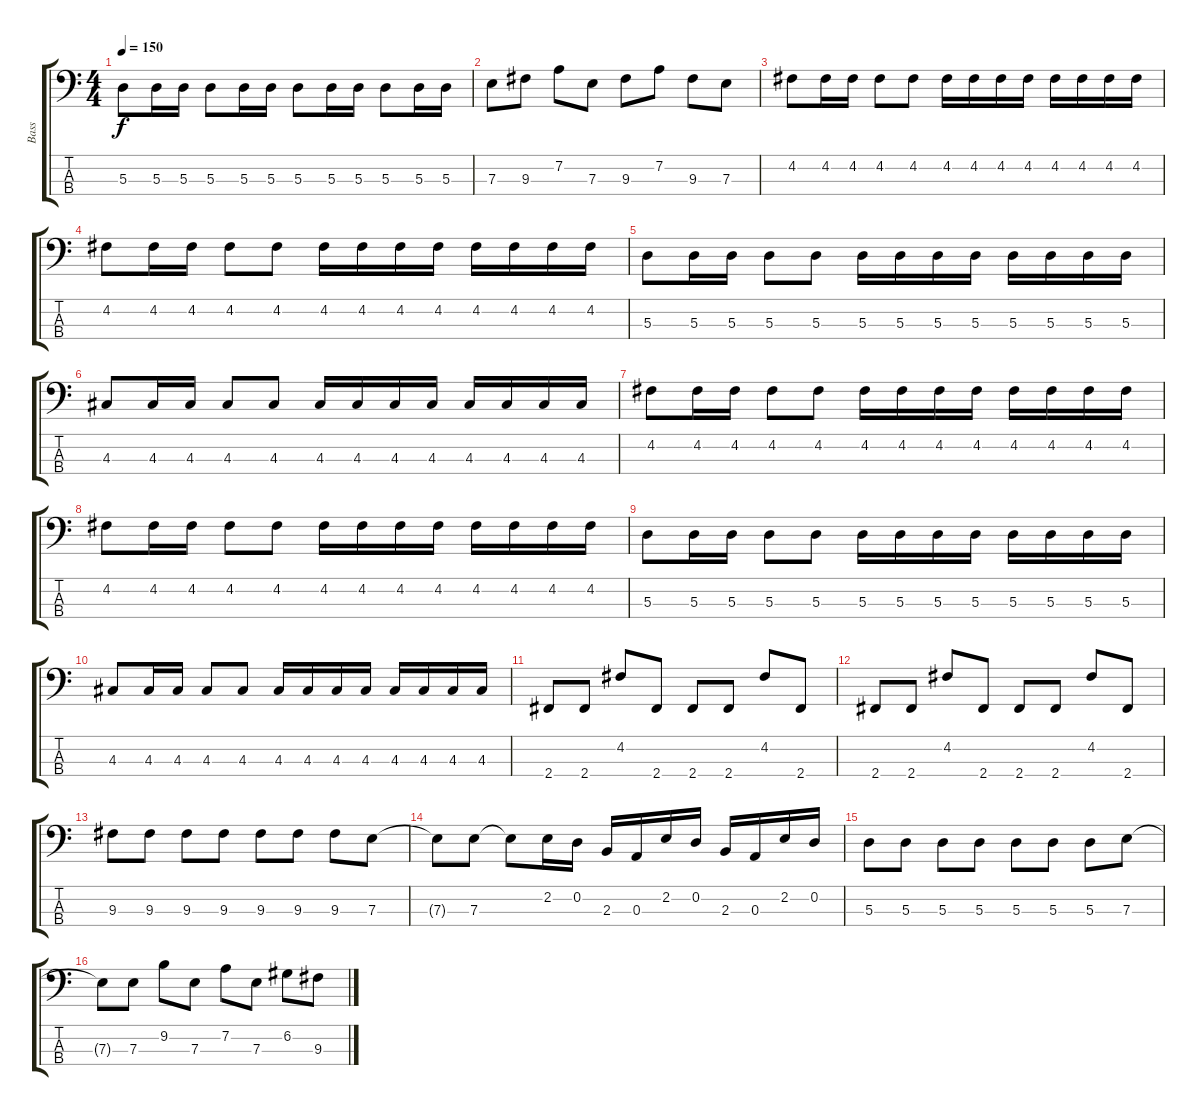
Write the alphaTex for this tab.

\track ("Bass" "Bass") {instrument electricbassfinger}
\staff {score tabs}
\tuning (G2 D2 A1 E1) {hide}
\ts (4 4)
\tempo 150
\clef f4
\ks c
5.3.8{dy f} 5.3.16 5.3.16 5.3.8 5.3.16 5.3.16 5.3.8 5.3.16 5.3.16 5.3.8 5.3.16 5.3.16 |
7.3.8 9.3.8 7.2.8 7.3.8 9.3.8 7.2.8 9.3.8 7.3.8 |
4.2.8 4.2.16 4.2.16 4.2.8 4.2.8 4.2.16 4.2.16 4.2.16 4.2.16 4.2.16 4.2.16 4.2.16 4.2.16 |
4.2.8 4.2.16 4.2.16 4.2.8 4.2.8 4.2.16 4.2.16 4.2.16 4.2.16 4.2.16 4.2.16 4.2.16 4.2.16 |
5.3.8 5.3.16 5.3.16 5.3.8 5.3.8 5.3.16 5.3.16 5.3.16 5.3.16 5.3.16 5.3.16 5.3.16 5.3.16 |
4.3.8 4.3.16 4.3.16 4.3.8 4.3.8 4.3.16 4.3.16 4.3.16 4.3.16 4.3.16 4.3.16 4.3.16 4.3.16 |
4.2.8 4.2.16 4.2.16 4.2.8 4.2.8 4.2.16 4.2.16 4.2.16 4.2.16 4.2.16 4.2.16 4.2.16 4.2.16 |
4.2.8 4.2.16 4.2.16 4.2.8 4.2.8 4.2.16 4.2.16 4.2.16 4.2.16 4.2.16 4.2.16 4.2.16 4.2.16 |
5.3.8 5.3.16 5.3.16 5.3.8 5.3.8 5.3.16 5.3.16 5.3.16 5.3.16 5.3.16 5.3.16 5.3.16 5.3.16 |
4.3.8 4.3.16 4.3.16 4.3.8 4.3.8 4.3.16 4.3.16 4.3.16 4.3.16 4.3.16 4.3.16 4.3.16 4.3.16 |
2.4.8 2.4.8 4.2.8 2.4.8 2.4.8 2.4.8 4.2.8 2.4.8 |
2.4.8 2.4.8 4.2.8 2.4.8 2.4.8 2.4.8 4.2.8 2.4.8 |
9.3.8 9.3.8 9.3.8 9.3.8 9.3.8 9.3.8 9.3.8 7.3.8 |
7.3{t}.8 7.3.8 7.3{t}.8 2.2.16 0.2.16 2.3.16 0.3.16 2.2.16 0.2.16 2.3.16 0.3.16 2.2.16 0.2.16 |
5.3.8 5.3.8 5.3.8 5.3.8 5.3.8 5.3.8 5.3.8 7.3.8 |
7.3{t}.8 7.3.8 9.2.8 7.3.8 7.2.8 7.3.8 6.2.8 9.3.8
